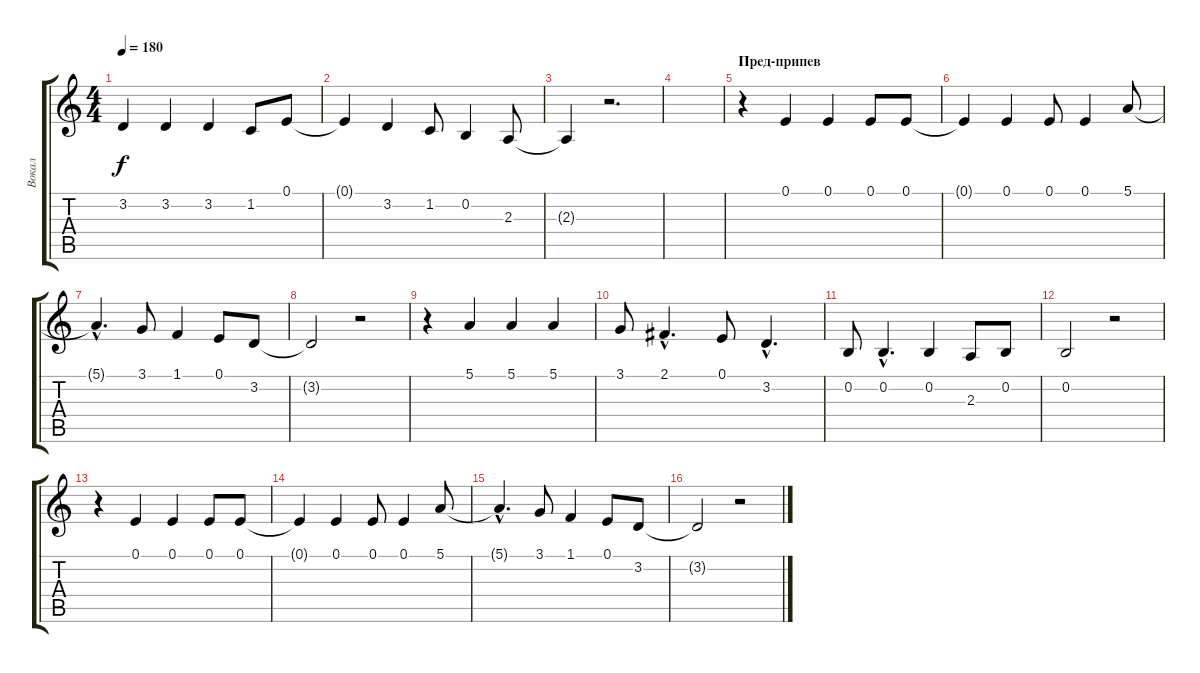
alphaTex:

\track ("Вокал" "Вокал") {instrument violin}
\staff {score tabs}
\tuning (E4 B3 G3 D3 A2 E2) {hide}
\ts (4 4)
\tempo 180
\clef g2
\ks c
3.2.4{dy f} 3.2.4 3.2.4 1.2.8 0.1.8 |
0.1{t}.4 3.2.4 1.2.8 0.2.4 2.3.8 |
2.3{t}.4 r.2{d} |
|
\section ("" "Пред-припев")
r.4 0.1.4 0.1.4 0.1.8 0.1.8 |
0.1{t}.4 0.1.4 0.1.8 0.1.4 5.1.8 |
5.1{hac t}.4{d} 3.1.8 1.1.4 0.1.8 3.2.8 |
3.2{t}.2 r.2 |
r.4 5.1.4 5.1.4 5.1.4 |
3.1.8 2.1{hac}.4{d} 0.1.8 3.2{hac}.4{d} |
0.2.8 0.2{hac}.4{d} 0.2.4 2.3.8 0.2.8 |
0.2.2 r.2 |
r.4 0.1.4 0.1.4 0.1.8 0.1.8 |
0.1{t}.4 0.1.4 0.1.8 0.1.4 5.1.8 |
5.1{hac t}.4{d} 3.1.8 1.1.4 0.1.8 3.2.8 |
3.2{t}.2 r.2
